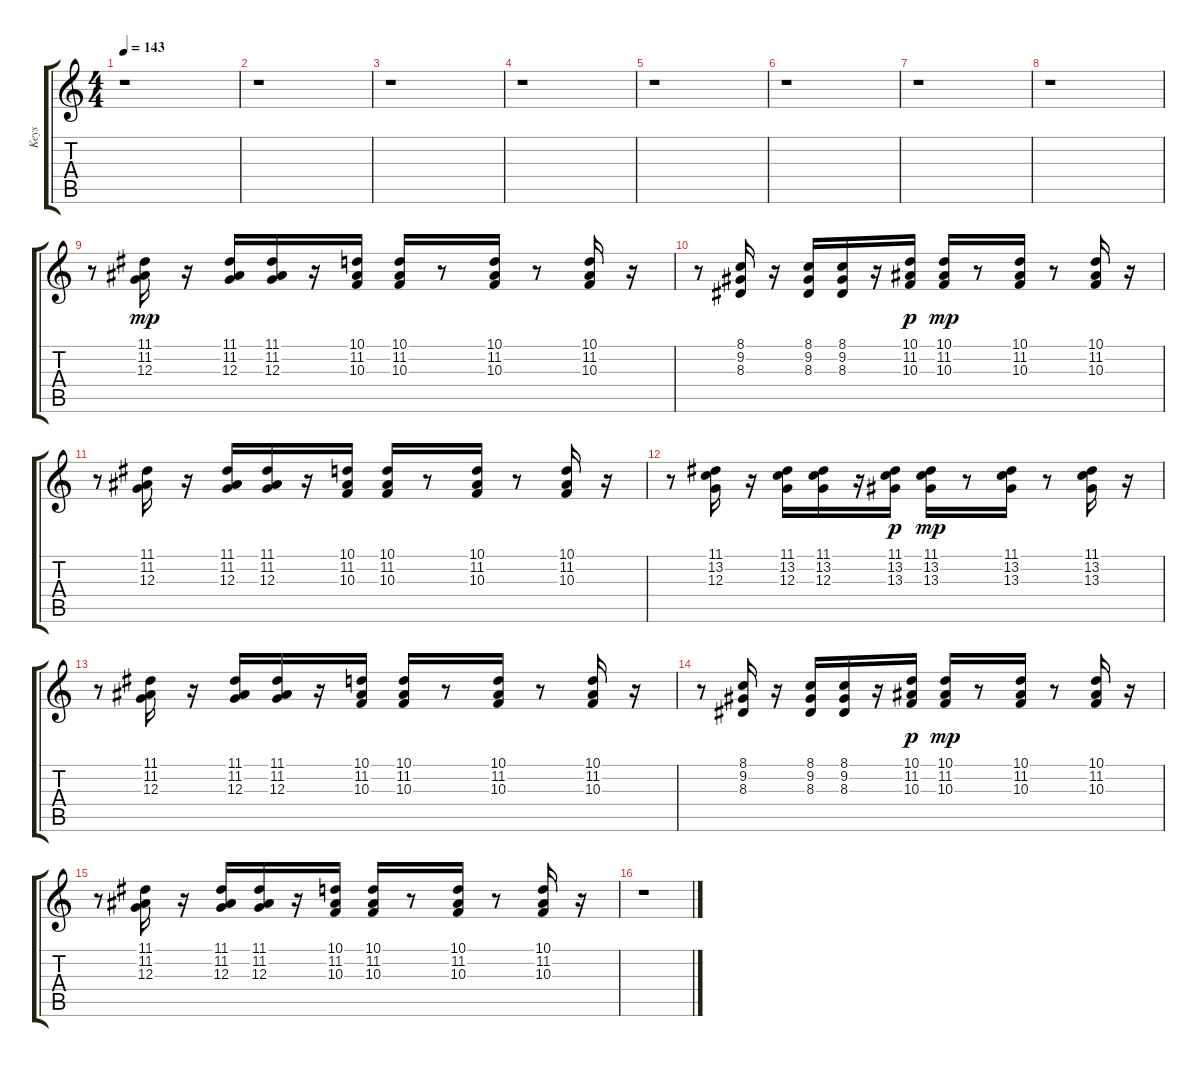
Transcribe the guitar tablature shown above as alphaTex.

\track ("Keys" "Keys") {instrument lead2sawtooth}
\staff {score tabs}
\tuning (E4 B3 G3 D3 A2 E2) {hide}
\ts (4 4)
\tempo 143
\clef g2
\ks c
r.1{dy mp} |
r.1 |
r.1 |
r.1 |
r.1 |
r.1 |
r.1 |
r.1 |
r.8 (11.1 11.2 12.3).16 r.16 (11.1 11.2 12.3).16 (11.1 11.2 12.3).16 r.16 (10.1 11.2 10.3).16 (10.1 11.2 10.3).16 r.8 (10.1 11.2 10.3).16 r.8 (10.1 11.2 10.3).16 r.16 |
r.8 (8.1 9.2 8.3).16 r.16 (8.1 9.2 8.3).16 (8.1 9.2 8.3).16 r.16 (10.1 11.2 10.3).16{dy p} (10.1 11.2 10.3).16{dy mp} r.8 (10.1 11.2 10.3).16 r.8 (10.1 11.2 10.3).16 r.16 |
r.8 (11.1 11.2 12.3).16 r.16 (11.1 11.2 12.3).16 (11.1 11.2 12.3).16 r.16 (10.1 11.2 10.3).16 (10.1 11.2 10.3).16 r.8 (10.1 11.2 10.3).16 r.8 (10.1 11.2 10.3).16 r.16 |
r.8 (11.1 13.2 12.3).16 r.16 (11.1 13.2 12.3).16 (11.1 13.2 12.3).16 r.16 (11.1 13.2 13.3).16{dy p} (11.1 13.2 13.3).16{dy mp} r.8 (11.1 13.2 13.3).16 r.8 (11.1 13.2 13.3).16 r.16 |
r.8 (11.1 11.2 12.3).16 r.16 (11.1 11.2 12.3).16 (11.1 11.2 12.3).16 r.16 (10.1 11.2 10.3).16 (10.1 11.2 10.3).16 r.8 (10.1 11.2 10.3).16 r.8 (10.1 11.2 10.3).16 r.16 |
r.8 (8.1 9.2 8.3).16 r.16 (8.1 9.2 8.3).16 (8.1 9.2 8.3).16 r.16 (10.1 11.2 10.3).16{dy p} (10.1 11.2 10.3).16{dy mp} r.8 (10.1 11.2 10.3).16 r.8 (10.1 11.2 10.3).16 r.16 |
r.8 (11.1 11.2 12.3).16 r.16 (11.1 11.2 12.3).16 (11.1 11.2 12.3).16 r.16 (10.1 11.2 10.3).16 (10.1 11.2 10.3).16 r.8 (10.1 11.2 10.3).16 r.8 (10.1 11.2 10.3).16 r.16 |
r.1
